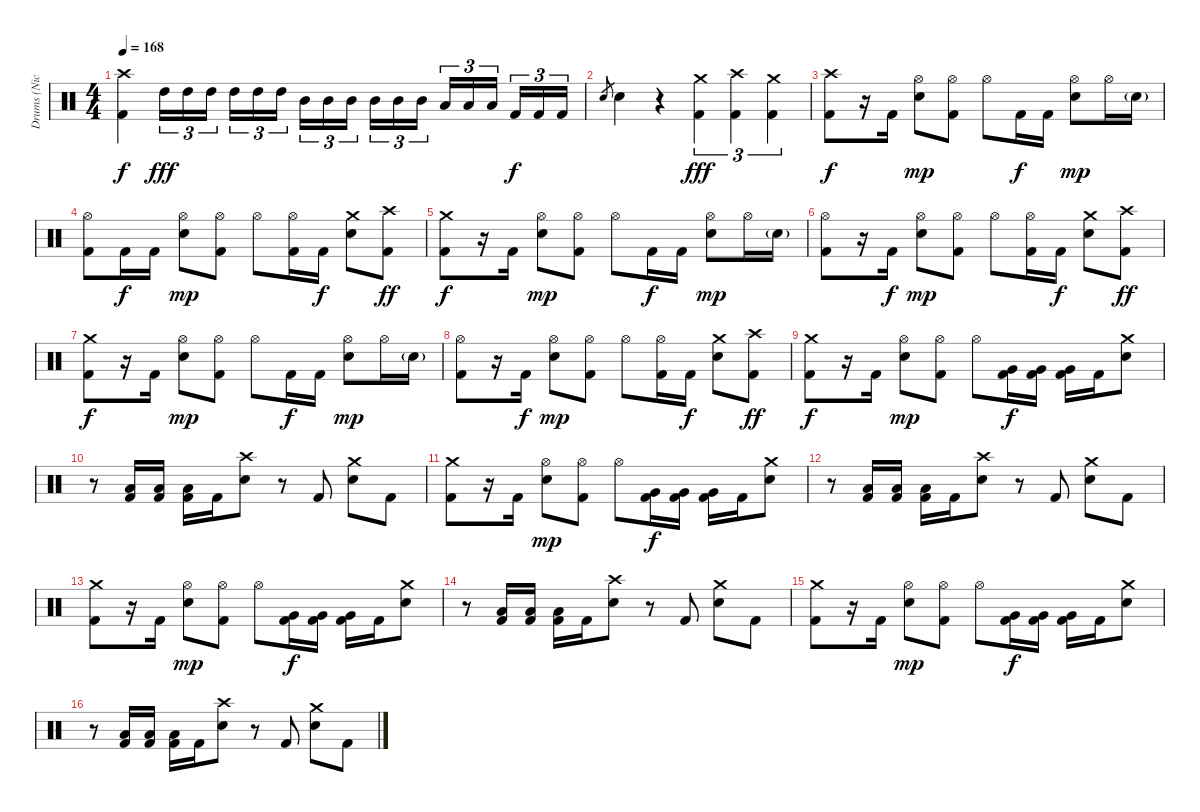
\track ("Drums (Nick Menza)" "Drums (Nic") {instrument percussion}
\staff {score}
\articulation defaults
\ts (4 4)
\tempo 168
\clef neutral
\ks c
("Crash high (hit)" "Kick (hit) 2").4{dy f} "High Tom (hit)".16{tu (3 2) dy fff} "High Tom (hit)".16{tu (3 2)} "High Tom (hit)".16{tu (3 2)} "High Tom (hit)".16{tu (3 2)} "High Tom (hit)".16{tu (3 2)} "High Tom (hit)".16{tu (3 2)} "Mid Tom (hit)".16{tu (3 2)} "Mid Tom (hit)".16{tu (3 2)} "Mid Tom (hit)".16{tu (3 2)} "Mid Tom (hit)".16{tu (3 2)} "Mid Tom (hit)".16{tu (3 2)} "Mid Tom (hit)".16{tu (3 2)} "Low Tom (hit)".16{tu (3 2)} "Low Tom (hit)".16{tu (3 2)} "Low Tom (hit)".16{tu (3 2)} "Kick (hit) 2".16{tu (3 2) dy f} "Kick (hit) 2".16{tu (3 2)} "Kick (hit) 2".16{tu (3 2)} |
"Snare (hit) 2".8{gr} "Snare (hit) 2".4 r.4 ("Crash medium (hit)" "Kick (hit) 2").4{tu (3 2) dy fff} ("Crash high (hit)" "Kick (hit) 2").4{tu (3 2)} ("Crash medium (hit)" "Kick (hit) 2").4{tu (3 2)} |
("Crash high (hit)" "Kick (hit) 2").8{dy f} r.16 "Kick (hit) 2".16 ("Hi-Hat (open)" "Snare (hit) 2").8{dy mp} ("Hi-Hat (open)" "Kick (hit) 2").8 "Hi-Hat (open)".8 "Kick (hit) 2".16{dy f} "Kick (hit) 2".16 ("Hi-Hat (open)" "Snare (hit) 2").8{dy mp} "Hi-Hat (open)".16 "Snare (hit) 2"{g}.16 |
("Hi-Hat (open)" "Kick (hit) 2").8 "Kick (hit) 2".16{dy f} "Kick (hit) 2".16 ("Hi-Hat (open)" "Snare (hit) 2").8{dy mp} ("Hi-Hat (open)" "Kick (hit) 2").8 "Hi-Hat (open)".8 ("Hi-Hat (open)" "Kick (hit) 2").16 "Kick (hit) 2".16{dy f} ("Crash medium (hit)" "Snare (hit) 2").8 ("Crash high (hit)" "Kick (hit) 2").8{dy ff} |
("Crash medium (hit)" "Kick (hit) 2").8{dy f} r.16 "Kick (hit) 2".16 ("Hi-Hat (open)" "Snare (hit) 2").8{dy mp} ("Hi-Hat (open)" "Kick (hit) 2").8 "Hi-Hat (open)".8 "Kick (hit) 2".16{dy f} "Kick (hit) 2".16 ("Hi-Hat (open)" "Snare (hit) 2").8{dy mp} "Hi-Hat (open)".16 "Snare (hit) 2"{g}.16 |
("Hi-Hat (open)" "Kick (hit) 2").8 r.16 "Kick (hit) 2".16{dy f} ("Hi-Hat (open)" "Snare (hit) 2").8{dy mp} ("Hi-Hat (open)" "Kick (hit) 2").8 "Hi-Hat (open)".8 ("Hi-Hat (open)" "Kick (hit) 2").16 "Kick (hit) 2".16{dy f} ("Crash medium (hit)" "Snare (hit) 2").8 ("Crash high (hit)" "Kick (hit) 2").8{dy ff} |
("Crash medium (hit)" "Kick (hit) 2").8{dy f} r.16 "Kick (hit) 2".16 ("Hi-Hat (open)" "Snare (hit) 2").8{dy mp} ("Hi-Hat (open)" "Kick (hit) 2").8 "Hi-Hat (open)".8 "Kick (hit) 2".16{dy f} "Kick (hit) 2".16 ("Hi-Hat (open)" "Snare (hit) 2").8{dy mp} "Hi-Hat (open)".16 "Snare (hit) 2"{g}.16 |
("Hi-Hat (open)" "Kick (hit) 2").8 r.16 "Kick (hit) 2".16{dy f} ("Hi-Hat (open)" "Snare (hit) 2").8{dy mp} ("Hi-Hat (open)" "Kick (hit) 2").8 "Hi-Hat (open)".8 ("Hi-Hat (open)" "Kick (hit) 2").16 "Kick (hit) 2".16{dy f} ("Crash medium (hit)" "Snare (hit) 2").8 ("Crash high (hit)" "Kick (hit) 2").8{dy ff} |
("Crash medium (hit)" "Kick (hit) 2").8{dy f} r.16 "Kick (hit) 2".16 ("Hi-Hat (open)" "Snare (hit) 2").8{dy mp} ("Hi-Hat (open)" "Kick (hit) 2").8 "Hi-Hat (open)".8 ("Very Low Tom (hit)" "Kick (hit) 2").16{dy f} ("Very Low Tom (hit)" "Kick (hit) 2").16 ("Very Low Tom (hit)" "Kick (hit) 2").16 "Kick (hit) 2".16 ("Crash medium (hit)" "Snare (hit) 2").8 |
r.8 ("Low Floor Tom (hit)" "Kick (hit) 2").16 ("Low Floor Tom (hit)" "Kick (hit) 2").16 ("Low Floor Tom (hit)" "Kick (hit) 2").16 "Kick (hit) 2".16 ("Crash high (hit)" "Snare (hit) 2").8 r.8 "Kick (hit) 2".8 ("Crash medium (hit)" "Snare (hit) 2").8 "Kick (hit) 2".8 |
("Crash medium (hit)" "Kick (hit) 2").8 r.16 "Kick (hit) 2".16 ("Hi-Hat (open)" "Snare (hit) 2").8{dy mp} ("Hi-Hat (open)" "Kick (hit) 2").8 "Hi-Hat (open)".8 ("Very Low Tom (hit)" "Kick (hit) 2").16{dy f} ("Very Low Tom (hit)" "Kick (hit) 2").16 ("Very Low Tom (hit)" "Kick (hit) 2").16 "Kick (hit) 2".16 ("Crash medium (hit)" "Snare (hit) 2").8 |
r.8 ("Low Floor Tom (hit)" "Kick (hit) 2").16 ("Low Floor Tom (hit)" "Kick (hit) 2").16 ("Low Floor Tom (hit)" "Kick (hit) 2").16 "Kick (hit) 2".16 ("Crash high (hit)" "Snare (hit) 2").8 r.8 "Kick (hit) 2".8 ("Crash medium (hit)" "Snare (hit) 2").8 "Kick (hit) 2".8 |
("Crash medium (hit)" "Kick (hit) 2").8 r.16 "Kick (hit) 2".16 ("Hi-Hat (open)" "Snare (hit) 2").8{dy mp} ("Hi-Hat (open)" "Kick (hit) 2").8 "Hi-Hat (open)".8 ("Very Low Tom (hit)" "Kick (hit) 2").16{dy f} ("Very Low Tom (hit)" "Kick (hit) 2").16 ("Very Low Tom (hit)" "Kick (hit) 2").16 "Kick (hit) 2".16 ("Crash medium (hit)" "Snare (hit) 2").8 |
r.8 ("Low Floor Tom (hit)" "Kick (hit) 2").16 ("Low Floor Tom (hit)" "Kick (hit) 2").16 ("Low Floor Tom (hit)" "Kick (hit) 2").16 "Kick (hit) 2".16 ("Crash high (hit)" "Snare (hit) 2").8 r.8 "Kick (hit) 2".8 ("Crash medium (hit)" "Snare (hit) 2").8 "Kick (hit) 2".8 |
("Crash medium (hit)" "Kick (hit) 2").8 r.16 "Kick (hit) 2".16 ("Hi-Hat (open)" "Snare (hit) 2").8{dy mp} ("Hi-Hat (open)" "Kick (hit) 2").8 "Hi-Hat (open)".8 ("Very Low Tom (hit)" "Kick (hit) 2").16{dy f} ("Very Low Tom (hit)" "Kick (hit) 2").16 ("Very Low Tom (hit)" "Kick (hit) 2").16 "Kick (hit) 2".16 ("Crash medium (hit)" "Snare (hit) 2").8 |
r.8 ("Low Floor Tom (hit)" "Kick (hit) 2").16 ("Low Floor Tom (hit)" "Kick (hit) 2").16 ("Low Floor Tom (hit)" "Kick (hit) 2").16 "Kick (hit) 2".16 ("Crash high (hit)" "Snare (hit) 2").8 r.8 "Kick (hit) 2".8 ("Crash medium (hit)" "Snare (hit) 2").8 "Kick (hit) 2".8
